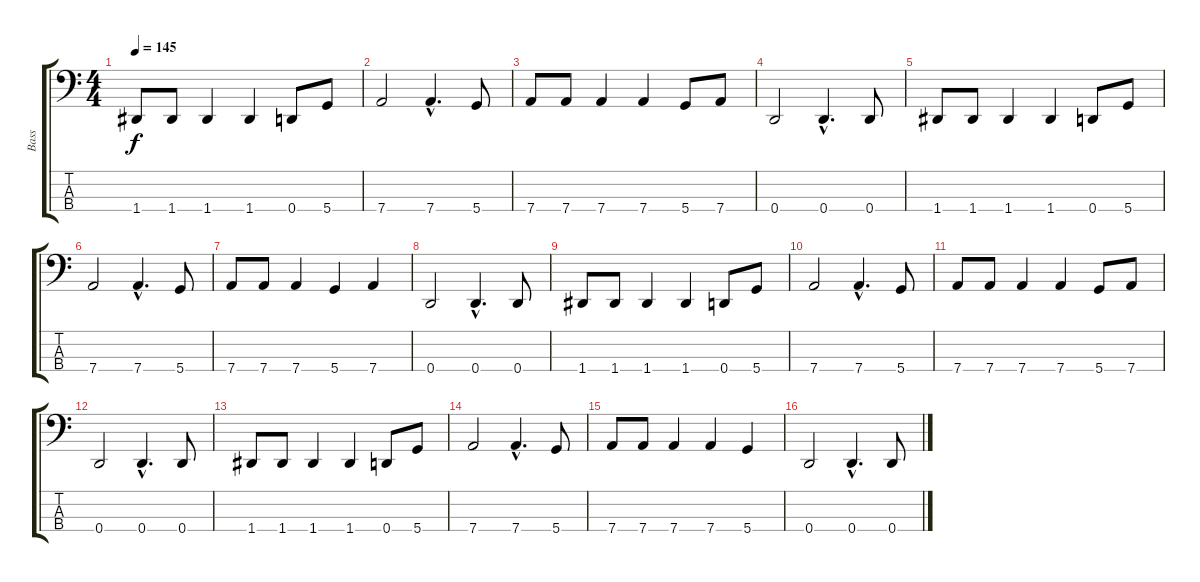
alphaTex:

\track ("Bass" "Bass") {instrument electricbassfinger}
\staff {score tabs}
\tuning (G2 D2 A1 D1) {hide}
\ts (4 4)
\tempo 145
\clef f4
\ks c
1.4.8{dy f} 1.4.8 1.4.4 1.4.4 0.4.8 5.4.8 |
7.4.2 7.4{hac}.4{d} 5.4.8 |
7.4.8 7.4.8 7.4.4 7.4.4 5.4.8 7.4.8 |
0.4.2 0.4{hac}.4{d} 0.4.8 |
1.4.8 1.4.8 1.4.4 1.4.4 0.4.8 5.4.8 |
7.4.2 7.4{hac}.4{d} 5.4.8 |
7.4.8 7.4.8 7.4.4 5.4.4 7.4.4 |
0.4.2 0.4{hac}.4{d} 0.4.8 |
1.4.8 1.4.8 1.4.4 1.4.4 0.4.8 5.4.8 |
7.4.2 7.4{hac}.4{d} 5.4.8 |
7.4.8 7.4.8 7.4.4 7.4.4 5.4.8 7.4.8 |
0.4.2 0.4{hac}.4{d} 0.4.8 |
1.4.8 1.4.8 1.4.4 1.4.4 0.4.8 5.4.8 |
7.4.2 7.4{hac}.4{d} 5.4.8 |
7.4.8 7.4.8 7.4.4 7.4.4 5.4.4 |
0.4.2 0.4{hac}.4{d} 0.4.8
